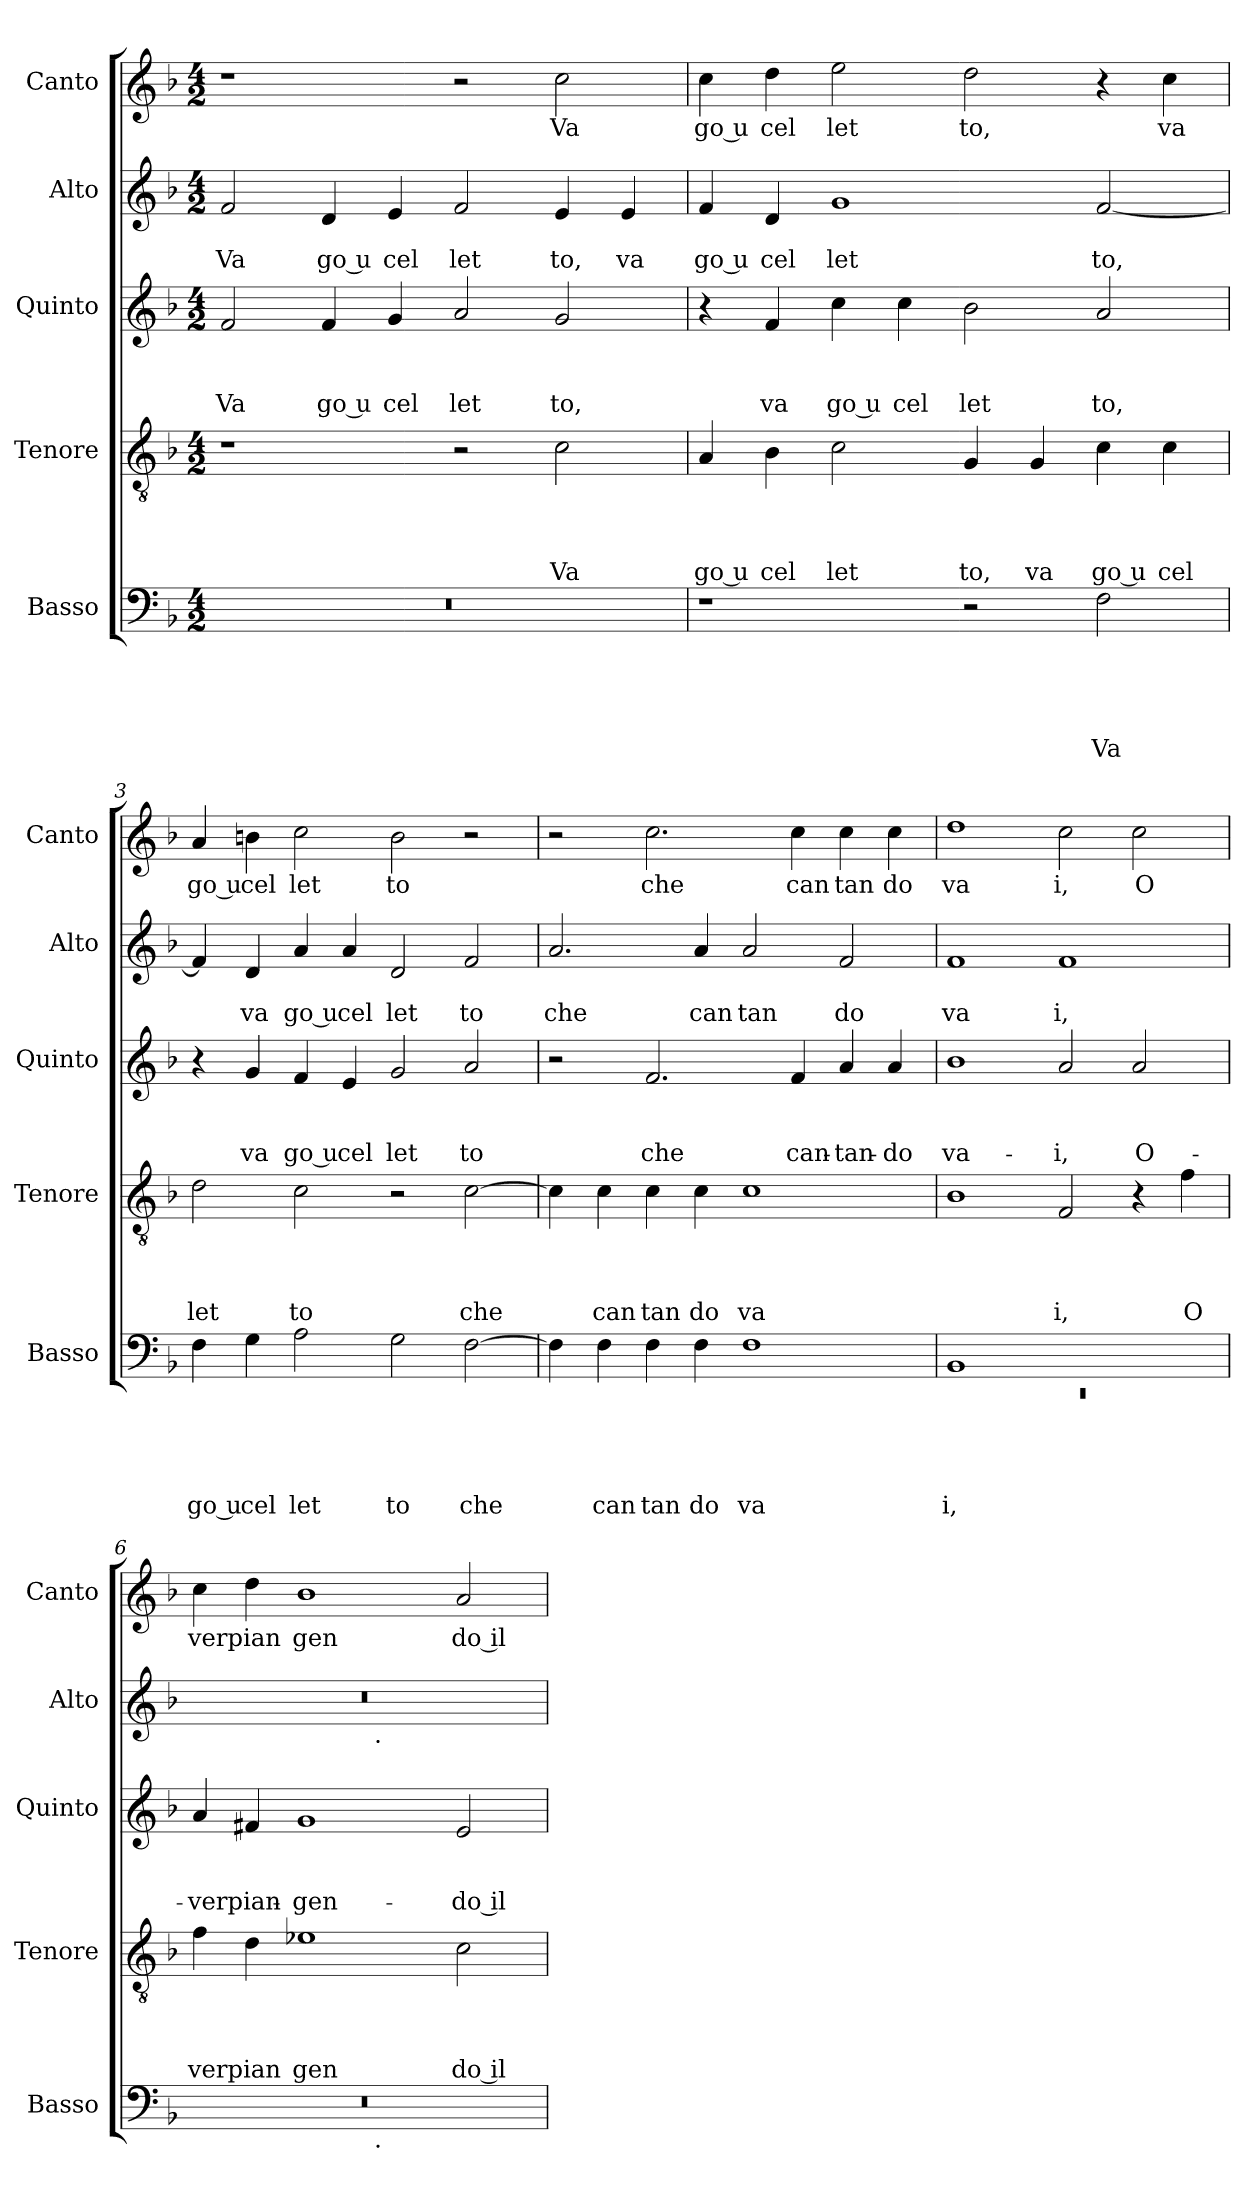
**kern	**text	**text	**text	**text	**text	**kern	**text	**text	**text	**text	**kern	**text	**text	**text	**kern	**text	**text	**kern	**text
*part5	*part5	*part5	*part5	*part5	*part5	*part4	*part4	*part4	*part4	*part4	*part3	*part3	*part3	*part3	*part2	*part2	*part2	*part1	*part1
*staff5	*staff5	*staff5	*staff5	*staff5	*staff5	*staff4	*staff4	*staff4	*staff4	*staff4	*staff3	*staff3	*staff3	*staff3	*staff2	*staff2	*staff2	*staff1	*staff1
*I"Basso	*	*	*	*	*	*I"Tenore	*	*	*	*	*I"Quinto	*	*	*	*I"Alto	*	*	*I"Canto	*
*I'Basso	*	*	*	*	*	*I'Tenore	*	*	*	*	*I'Quinto	*	*	*	*I'Alto	*	*	*I'Canto	*
*clefF4	*	*	*	*	*	*clefGv2	*	*	*	*	*clefG2	*	*	*	*clefG2	*	*	*clefG2	*
*k[b-]	*	*	*	*	*	*k[b-]	*	*	*	*	*k[b-]	*	*	*	*k[b-]	*	*	*k[b-]	*
*F:	*	*	*	*	*	*F:	*	*	*	*	*F:	*	*	*	*F:	*	*	*F:	*
*M4/2	*	*	*	*	*	*M4/2	*	*	*	*	*M4/2	*	*	*	*M4/2	*	*	*M4/2	*
=1	=1	=1	=1	=1	=1	=1	=1	=1	=1	=1	=1	=1	=1	=1	=1	=1	=1	=1	=1
!	!	!	!	!	!	!	!	!	!	!	!	!	!	!LO:LY:b	!	!	!LO:LY:b	!	!
0r	.	.	.	.	.	1r	.	.	.	.	2f/	.	.	Va	2f/	.	Va	1r	.
!	!	!	!	!	!	!	!	!	!	!	!	!	!	!LO:LY:b:rj	!	!	!LO:LY:b:rj	!	!
.	.	.	.	.	.	.	.	.	.	.	4f/	.	.	go u	4d/	.	go u	.	.
!	!	!	!	!	!	!	!	!	!	!	!	!	!	!LO:LY:b	!	!	!LO:LY:b	!	!
.	.	.	.	.	.	.	.	.	.	.	4g/	.	.	cel	4e/	.	cel	.	.
!	!	!	!	!	!	!	!	!	!	!	!	!	!	!LO:LY:b	!	!	!LO:LY:b	!	!
.	.	.	.	.	.	2r	.	.	.	.	2a/	.	.	let	2f/	.	let	2r	.
!	!	!	!	!	!	!	!	!	!	!LO:LY:b	!	!	!	!LO:LY:b	!	!	!LO:LY:b	!	!LO:LY:b
.	.	.	.	.	.	2c\	.	.	.	Va	2g/	.	.	to,	4e/	.	to,	2cc\	Va
!	!	!	!	!	!	!	!	!	!	!	!	!	!	!	!	!	!LO:LY:b	!	!
.	.	.	.	.	.	.	.	.	.	.	.	.	.	.	4e/	.	va	.	.
=2	=2	=2	=2	=2	=2	=2	=2	=2	=2	=2	=2	=2	=2	=2	=2	=2	=2	=2	=2
!	!	!	!	!	!	!	!	!	!	!LO:LY:b:rj	!	!	!	!	!	!	!LO:LY:b:rj	!	!LO:LY:b:rj
1r	.	.	.	.	.	4A/	.	.	.	go u	4r	.	.	.	4f/	.	go u	4cc\	go u
!	!	!	!	!	!	!	!	!	!	!LO:LY:b	!	!	!	!LO:LY:b	!	!	!LO:LY:b	!	!LO:LY:b
.	.	.	.	.	.	4B-\	.	.	.	cel	4f/	.	.	va	4d/	.	cel	4dd\	cel
!	!	!	!	!	!	!	!	!	!	!LO:LY:b	!	!	!	!LO:LY:b:rj	!	!	!LO:LY:b	!	!LO:LY:b
.	.	.	.	.	.	2c\	.	.	.	let	4cc\	.	.	go u	1g	.	let	2ee\	let
!	!	!	!	!	!	!	!	!	!	!	!	!	!	!LO:LY:b	!	!	!	!	!
.	.	.	.	.	.	.	.	.	.	.	4cc\	.	.	cel	.	.	.	.	.
!	!	!	!	!	!	!	!	!	!	!LO:LY:b	!	!	!	!LO:LY:b	!	!	!	!	!LO:LY:b
2r	.	.	.	.	.	4G/	.	.	.	to,	2b-\	.	.	let	.	.	.	2dd\	to,
!	!	!	!	!	!	!	!	!	!	!LO:LY:b	!	!	!	!	!	!	!	!	!
.	.	.	.	.	.	4G/	.	.	.	va	.	.	.	.	.	.	.	.	.
!	!	!	!	!	!LO:LY:b	!	!	!	!	!LO:LY:b:rj	!	!	!	!LO:LY:b	!	!	!LO:LY:b	!	!
2F\	.	.	.	.	Va	4c\	.	.	.	go u	2a/	.	.	to,	[<2f/	.	to,	4r	.
!	!	!	!	!	!	!	!	!	!	!LO:LY:b	!	!	!	!	!	!	!	!	!LO:LY:b
.	.	.	.	.	.	4c\	.	.	.	cel	.	.	.	.	.	.	.	4cc\	va
=3	=3	=3	=3	=3	=3	=3	=3	=3	=3	=3	=3	=3	=3	=3	=3	=3	=3	=3	=3
!	!	!	!	!	!LO:LY:b:rj	!	!	!	!	!LO:LY:b	!	!	!	!	!	!	!	!	!LO:LY:b:rj
4F\	.	.	.	.	go u	2d\	.	.	.	let	4r	.	.	.	4f/]	.	.	4a/	go u
!	!	!	!	!	!LO:LY:b	!	!	!	!	!	!	!	!	!LO:LY:b	!	!	!LO:LY:b	!	!LO:LY:b
4G\	.	.	.	.	cel	.	.	.	.	.	4g/	.	.	va	4d/	.	va	4bn\	cel
!	!	!	!	!	!LO:LY:b	!	!	!	!	!LO:LY:b	!	!	!	!LO:LY:b:rj	!	!	!LO:LY:b:rj	!	!LO:LY:b
2A\	.	.	.	.	let	2c\	.	.	.	to	4f/	.	.	go u	4a/	.	go u	2cc\	let
!	!	!	!	!	!	!	!	!	!	!	!	!	!	!LO:LY:b	!	!	!LO:LY:b	!	!
.	.	.	.	.	.	.	.	.	.	.	4e/	.	.	cel	4a/	.	cel	.	.
!	!	!	!	!	!LO:LY:b	!	!	!	!	!	!	!	!	!LO:LY:b	!	!	!LO:LY:b	!	!LO:LY:b
2G\	.	.	.	.	to	2r	.	.	.	.	2g/	.	.	let	2d/	.	let	2b\	to
!	!	!	!	!	!LO:LY:b	!	!	!	!	!LO:LY:b	!	!	!	!LO:LY:b	!	!	!LO:LY:b	!	!
[<2F\	.	.	.	.	che	[<2c\	.	.	.	che	2a/	.	.	to	2f/	.	to	2r	.
!!LO:LB:g=z
=4	=4	=4	=4	=4	=4	=4	=4	=4	=4	=4	=4	=4	=4	=4	=4	=4	=4	=4	=4
!	!	!	!	!	!	!	!	!	!	!	!	!	!	!	!	!	!LO:LY:b	!	!
4F\]	.	.	.	.	.	4c\]	.	.	.	.	2r	.	.	.	2.a/	.	che	2r	.
!	!	!	!	!	!LO:LY:b	!	!	!	!	!LO:LY:b	!	!	!	!	!	!	!	!	!
4F\	.	.	.	.	can	4c\	.	.	.	can	.	.	.	.	.	.	.	.	.
!	!	!	!	!	!LO:LY:b	!	!	!	!	!LO:LY:b	!	!	!	!LO:LY:b	!	!	!	!	!LO:LY:b
4F\	.	.	.	.	tan	4c\	.	.	.	tan	2.f/	.	.	che	.	.	.	2.cc\	che
!	!	!	!	!	!LO:LY:b	!	!	!	!	!LO:LY:b	!	!	!	!	!	!	!LO:LY:b	!	!
4F\	.	.	.	.	do	4c\	.	.	.	do	.	.	.	.	4a/	.	can	.	.
!	!	!	!	!	!LO:LY:b	!	!	!	!	!LO:LY:b	!	!	!	!	!	!	!LO:LY:b	!	!
1F	.	.	.	.	va	1c	.	.	.	va	.	.	.	.	2a/	.	tan	.	.
!	!	!	!	!	!	!	!	!	!	!	!	!	!	!LO:LY:b	!	!	!	!	!LO:LY:b
.	.	.	.	.	.	.	.	.	.	.	4f/	.	.	can-	.	.	.	4cc\	can
!	!	!	!	!	!	!	!	!	!	!	!	!	!	!LO:LY:b	!	!	!LO:LY:b	!	!LO:LY:b
.	.	.	.	.	.	.	.	.	.	.	4a/	.	.	-tan-	2f/	.	do	4cc\	tan
!	!	!	!	!	!	!	!	!	!	!	!	!	!	!LO:LY:b	!	!	!	!	!LO:LY:b
.	.	.	.	.	.	.	.	.	.	.	4a/	.	.	-do	.	.	.	4cc\	do
=5	=5	=5	=5	=5	=5	=5	=5	=5	=5	=5	=5	=5	=5	=5	=5	=5	=5	=5	=5
*^	*	*	*	*	*	*	*	*	*	*	*	*	*	*	*	*	*	*	*
!	!LO:N:vis=1	!	!	!	!	!LO:LY:b	!	!	!	!	!	!	!	!	!LO:LY:b	!	!	!LO:LY:b	!	!LO:LY:b
1BB-	0rEE	.	.	.	.	i,	1B-	.	.	.	.	1b-	.	.	va-	1f	.	va	1dd	va
!	!	!	!	!	!	!	!	!	!	!	!LO:LY:b	!	!	!	!LO:LY:b	!	!	!LO:LY:b	!	!LO:LY:b
1ryy	.	.	.	.	.	.	2F/	.	.	.	i,	2a/	.	.	-i,	1f	.	i,	2cc\	i,
!	!	!	!	!	!	!	!	!	!	!	!	!	!	!	!LO:LY:b	!	!	!	!	!LO:LY:b
.	.	.	.	.	.	.	4r	.	.	.	.	2a/	.	.	O-	.	.	.	2cc\	O
!	!	!	!	!	!	!	!	!	!	!	!LO:LY:b	!	!	!	!	!	!	!	!	!
.	.	.	.	.	.	.	4f\	.	.	.	O	.	.	.	.	.	.	.	.	.
=6	=6	=6	=6	=6	=6	=6	=6	=6	=6	=6	=6	=6	=6	=6	=6	=6	=6	=6	=6	=6
!	!	!	!	!	!	!	!	!	!	!	!LO:LY:b	!	!	!	!LO:LY:b	!	!	!	!	!LO:LY:b
*	*	*	*	*	*	*	*	*	*	*	*	*	*	*	*	*^	*	*	*	*
0r	2ryy	.	.	.	.	.	4f\	.	.	.	verpian	4a/	.	.	-verpian-	0r	2ryy	.	.	4cc\	verpian
.	.	.	.	.	.	.	4d\	.	.	.	.	4f#X/	.	.	.	.	.	.	.	4dd\	.
!	!	!	!	!	!	!	!	!	!	!	!LO:LY:b	!	!	!	!LO:LY:b	!	!	!	!	!	!LO:LY:b
.	4...ryy	.	.	.	.	.	1e-X	.	.	.	gen	1g	.	.	-gen-	.	4...ryy	.	.	1b-	gen
!	!	!	!	!	!	!	!	!	!	!	!	!	!	!	!	!	!LO:TX:b:t=.	!	!	!	!
!	!LO:TX:b:t=.	!	!	!	!	!	!	!	!	!	!	!	!	!	!	!	!	!	!	!	!
.	1ryy	.	.	.	.	.	.	.	.	.	.	.	.	.	.	.	1ryy	.	.	.	.
!	!	!	!	!	!	!	!	!	!	!	!LO:LY:b:rj	!	!	!	!LO:LY:b:rj	!	!	!	!	!	!LO:LY:b:rj
.	.	.	.	.	.	.	2c\	.	.	.	do il	2e/	.	.	-do il	.	.	.	.	2a/	do il
.	32ryy	.	.	.	.	.	.	.	.	.	.	.	.	.	.	.	32ryy	.	.	.	.
*v	*v	*	*	*	*	*	*	*	*	*	*	*	*	*	*	*v	*v	*	*	*	*
=	=	=	=	=	=	=	=	=	=	=	=	=	=	=	=	=	=	=	=
*-	*-	*-	*-	*-	*-	*-	*-	*-	*-	*-	*-	*-	*-	*-	*-	*-	*-	*-	*-
